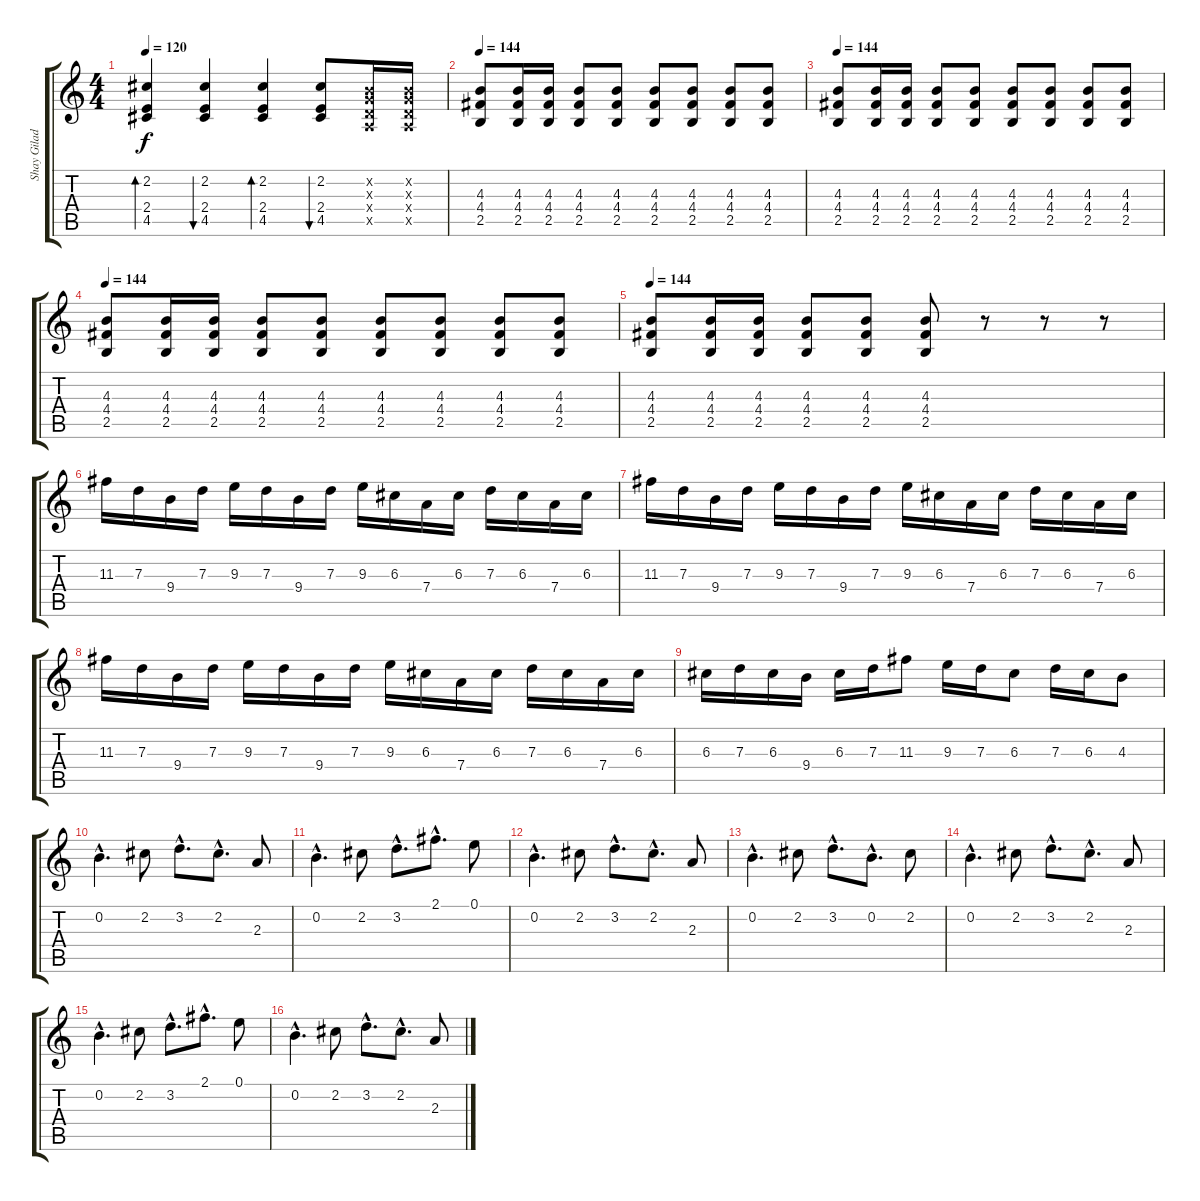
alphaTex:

\track ("Shay Giladi" "Shay Gilad") {instrument overdrivenguitar}
\staff {score tabs}
\tuning (E4 B3 G3 D3 A2 E2) {hide}
\ts (4 4)
\tempo 120
\clef g2
\ks c
(2.2 2.4 4.5).4{bd 60 dy f} (2.2 2.4 4.5).4{bu 60} (2.2 2.4 4.5).4{bd 60} (2.2 2.4 4.5).8{bu 60} (0.2{x} 0.3{x} 0.4{x} 0.5{x}).16 (0.2{x} 0.3{x} 0.4{x} 0.5{x}).16 |
\tempo 144
(4.3 4.4 2.5).8{instrument overdrivenguitar} (4.3 4.4 2.5).16 (4.3 4.4 2.5).16 (4.3 4.4 2.5).8 (4.3 4.4 2.5).8 (4.3 4.4 2.5).8 (4.3 4.4 2.5).8 (4.3 4.4 2.5).8 (4.3 4.4 2.5).8 |
\tempo 144
(4.3 4.4 2.5).8{instrument overdrivenguitar} (4.3 4.4 2.5).16 (4.3 4.4 2.5).16 (4.3 4.4 2.5).8 (4.3 4.4 2.5).8 (4.3 4.4 2.5).8 (4.3 4.4 2.5).8 (4.3 4.4 2.5).8 (4.3 4.4 2.5).8 |
\tempo 144
(4.3 4.4 2.5).8{instrument overdrivenguitar} (4.3 4.4 2.5).16 (4.3 4.4 2.5).16 (4.3 4.4 2.5).8 (4.3 4.4 2.5).8 (4.3 4.4 2.5).8 (4.3 4.4 2.5).8 (4.3 4.4 2.5).8 (4.3 4.4 2.5).8 |
\tempo 144
(4.3 4.4 2.5).8{instrument overdrivenguitar} (4.3 4.4 2.5).16 (4.3 4.4 2.5).16 (4.3 4.4 2.5).8 (4.3 4.4 2.5).8 (4.3 4.4 2.5).8 r.8 r.8 r.8 |
11.3.16 7.3.16 9.4.16 7.3.16 9.3.16 7.3.16 9.4.16 7.3.16 9.3.16 6.3.16 7.4.16 6.3.16 7.3.16 6.3.16 7.4.16 6.3.16 |
11.3.16 7.3.16 9.4.16 7.3.16 9.3.16 7.3.16 9.4.16 7.3.16 9.3.16 6.3.16 7.4.16 6.3.16 7.3.16 6.3.16 7.4.16 6.3.16 |
11.3.16 7.3.16 9.4.16 7.3.16 9.3.16 7.3.16 9.4.16 7.3.16 9.3.16 6.3.16 7.4.16 6.3.16 7.3.16 6.3.16 7.4.16 6.3.16 |
6.3.16 7.3.16 6.3.16 9.4.16 6.3.16 7.3.16 11.3.8 9.3.16 7.3.16 6.3.8 7.3.16 6.3.16 4.3.8 |
0.2{hac}.4{d} 2.2.8 3.2{hac}.8{d} 2.2{hac}.8{d} 2.3.8 |
0.2{hac}.4{d} 2.2.8 3.2{hac}.8{d} 2.1{hac}.8{d} 0.1.8 |
0.2{hac}.4{d} 2.2.8 3.2{hac}.8{d} 2.2{hac}.8{d} 2.3.8 |
0.2{hac}.4{d} 2.2.8 3.2{hac}.8{d} 0.2{hac}.8{d} 2.2.8 |
0.2{hac}.4{d} 2.2.8 3.2{hac}.8{d} 2.2{hac}.8{d} 2.3.8 |
0.2{hac}.4{d} 2.2.8 3.2{hac}.8{d} 2.1{hac}.8{d} 0.1.8 |
0.2{hac}.4{d} 2.2.8 3.2{hac}.8{d} 2.2{hac}.8{d} 2.3.8
